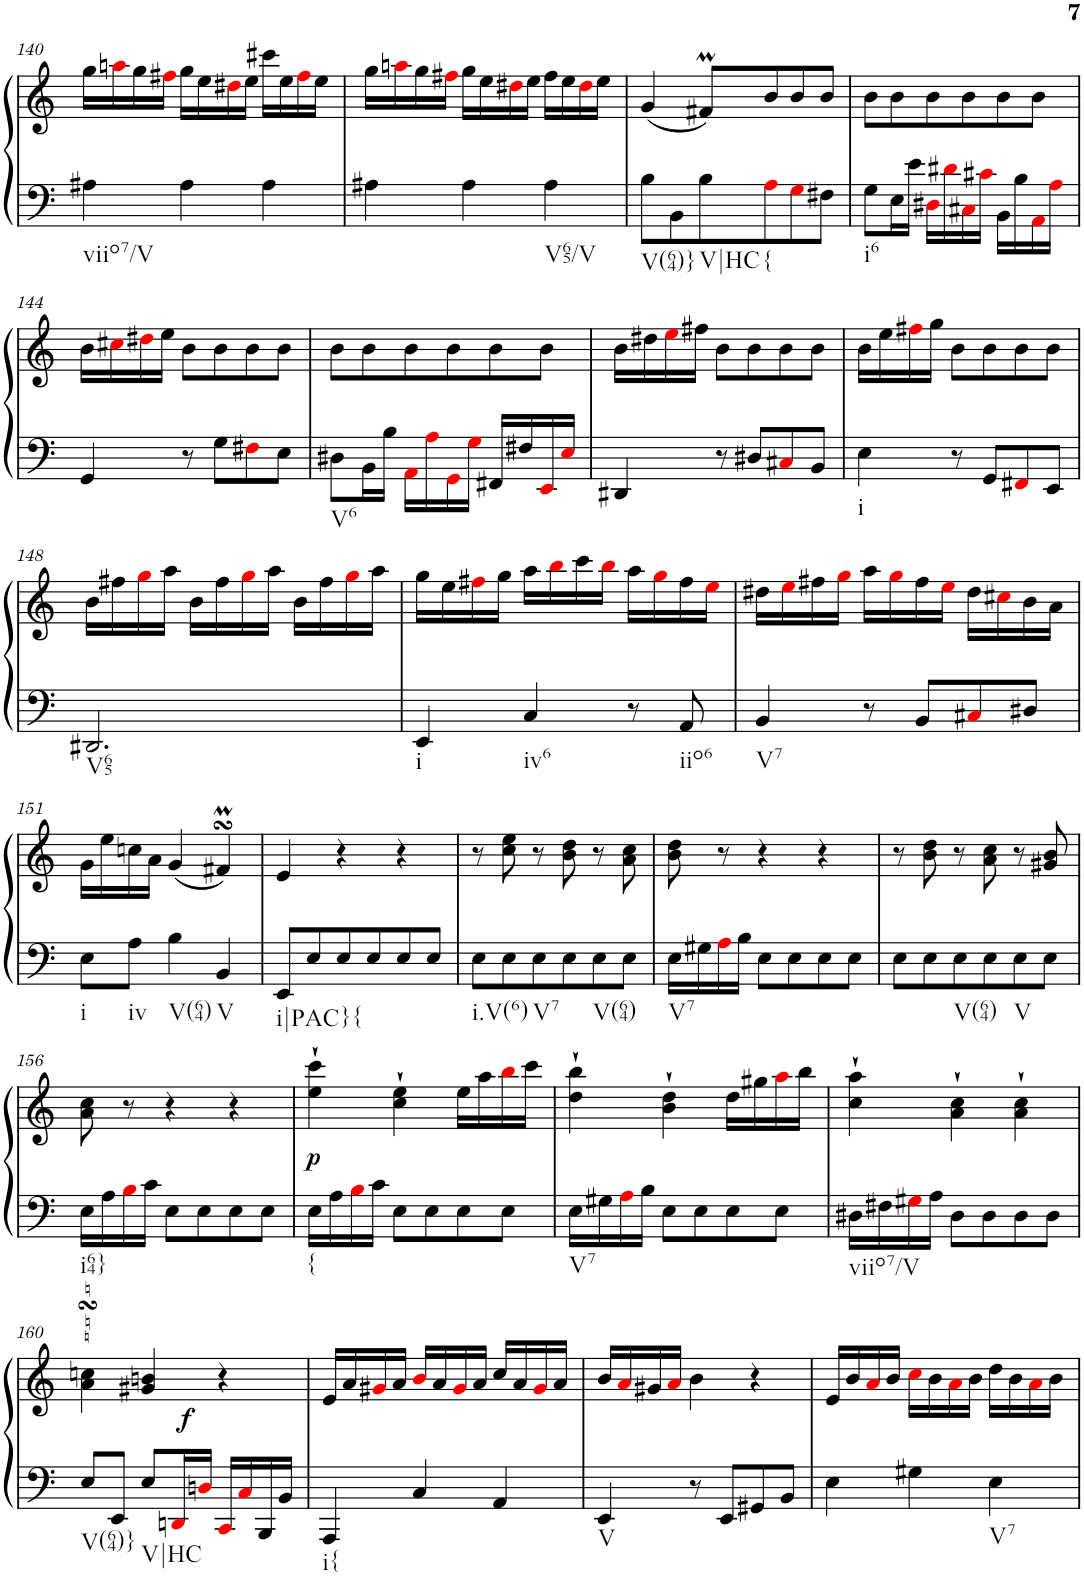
**kern	**kern	**dynam
*part1	*part1	*part1
*staff2	*staff1	*staff1/2
*I"Harpsichord	*	*
*I'Hch.	*	*
!!LO:PB:g=z
*clefF4	*clefG2	*
*k[]	*k[]	*
*M3/4	*M3/4	*
=140	=140	=140
!LO:TX:b:t=viio7/V	!	!
4A#X\	16gg\LL	.
.	16aani\	.
.	16gg\	.
.	16ff#Xi\JJ	.
4A#\	16gg\LL	.
.	16ee\	.
.	16dd#Xi\	.
.	16ee\JJ	.
4A#\	16ccc#X\LL	.
.	16ee\	.
.	16ff#i\	.
.	16ee\JJ	.
=141	=141	=141
4A#X\	16gg\LL	.
.	16aani\	.
.	16gg\	.
.	16ff#Xi\JJ	.
4A#\	16gg\LL	.
.	16ee\	.
.	16dd#Xi\	.
.	16ee\JJ	.
!LO:TX:b:t=V65/V	!	!
4A#\	16ff#\LL	.
.	16ee\	.
.	16dd#i\	.
.	16ee\JJ	.
=142	=142	=142
!LO:TX:b:t=V(64)}	!	!
8B\L	(<4g/	.
8BB\	.	.
!LO:TX:b:t=V|HC	!	!
8B\	8f#Xm/L)	.
!LO:TX:b:t={	!	!
8Ai\	8b/	.
8Gi\	8b/	.
8F#X\J	8b/J	.
=143	=143	=143
!LO:TX:b:t=i6	!	!
8G\L	8b\L	.
16E\L	8b\	.
16e\JJ	.	.
16D#Xi\LL	8b\	.
16d#Xi\	.	.
16C#Xi\	8b\	.
16c#Xi\JJ	.	.
16BB\LL	8b\	.
16B\	.	.
16AAi\	8b\J	.
16Ai\JJ	.	.
!!LO:LB:g=z
=144	=144	=144
4GG/	16b\LL	.
.	16cc#Xi\	.
.	16dd#Xi\	.
.	16ee\JJ	.
8r	8b\L	.
8G\L	8b\	.
8F#Xi\	8b\	.
8E\J	8b\J	.
=145	=145	=145
!LO:TX:b:t=V6	!	!
8D#X\L	8b\L	.
16BB\L	8b\	.
16B\JJ	.	.
16AAi\LL	8b\	.
16Ai\	.	.
16GGi\	8b\	.
16Gi\JJ	.	.
16FF#X/LL	8b\	.
16F#X/	.	.
16EEi/	8b\J	.
16Ei/JJ	.	.
=146	=146	=146
4DD#X/	16b\LL	.
.	16dd#X\	.
.	16eei\	.
.	16ff#X\JJ	.
8r	8b\L	.
8D#X/L	8b\	.
8C#Xi/	8b\	.
8BB/J	8b\J	.
=147	=147	=147
!LO:TX:b:t=i	!	!
4E\	16b\LL	.
.	16ee\	.
.	16ff#Xi\	.
.	16gg\JJ	.
8r	8b\L	.
8GG/L	8b\	.
8FF#Xi/	8b\	.
8EE/J	8b\J	.
!!LO:LB:g=z
=148	=148	=148
!LO:TX:b:t=V65	!	!
2.DD#X/	16b\LL	.
.	16ff#X\	.
.	16ggi\	.
.	16aa\JJ	.
.	16b\LL	.
.	16ff#\	.
.	16ggi\	.
.	16aa\JJ	.
.	16b\LL	.
.	16ff#\	.
.	16ggi\	.
.	16aa\JJ	.
=149	=149	=149
!LO:TX:b:t=i	!	!
4EE/	16gg\LL	.
.	16ee\	.
.	16ff#Xi\	.
.	16gg\JJ	.
!LO:TX:b:t=iv6	!	!
4C/	16aa\LL	.
.	16bbi\	.
.	16ccc\	.
.	16bbi\JJ	.
8r	16aa\LL	.
.	16ggi\	.
!LO:TX:b:t=iio6	!	!
8AA/	16ff#\	.
.	16eei\JJ	.
=150	=150	=150
!LO:TX:b:t=V7	!	!
4BB/	16dd#X\LL	.
.	16eei\	.
.	16ff#X\	.
.	16ggi\JJ	.
8r	16aa\LL	.
.	16ggi\	.
8BB/L	16ff#\	.
.	16eei\JJ	.
8C#Xi/	16dd#\LL	.
.	16cc#Xi\	.
8D#X/J	16b\	.
.	16a\JJ	.
!!LO:LB:g=z
=151	=151	=151
!LO:TX:b:t=i	!	!
8E\L	16g\LL	.
.	16ee\	.
!LO:TX:b:t=iv	!	!
8A\J	16ccn\	.
.	16a\JJ	.
!LO:TX:b:t=V(64)	!	!
4B\	(<4g/	.
!LO:TX:b:t=V	!	!
4BB/	4f#XsSsSm/)	.
=152	=152	=152
!LO:TX:b:t=i|PAC}{	!	!
8EE/L	4e/	.
8E/	.	.
8E/	4r	.
8E/	.	.
8E/	4r	.
8E/J	.	.
=153	=153	=153
!LO:TX:b:t=i.V(6)	!	!
8E\L	8r	.
8E\	8cc\ 8ee\	.
!LO:TX:b:t=V7	!	!
8E\	8r	.
8E\	8b\ 8dd\	.
!LO:TX:b:t=V(64)	!	!
8E\	8r	.
8E\J	8a\ 8cc\	.
=154	=154	=154
!LO:TX:b:t=V7	!	!
16E\LL	8b\ 8dd\	.
16G#X\	.	.
16Ai\	8r	.
16B\JJ	.	.
8E\L	4r	.
8E\	.	.
8E\	4r	.
8E\J	.	.
=155	=155	=155
8E\L	8r	.
8E\	8b\ 8dd\	.
!LO:TX:b:t=V(64)	!	!
8E\	8r	.
8E\	8a\ 8cc\	.
!LO:TX:b:t=V	!	!
8E\	8r	.
8E\J	8g#X/ 8b/	.
!!LO:LB:g=z
=156	=156	=156
!LO:TX:b:t=i64}	!	!
16E\LL	8a\ 8cc\	.
16A\	.	.
16Bi\	8r	.
16c\JJ	.	.
8E\L	4r	.
8E\	.	.
8E\	4r	.
8E\J	.	.
=157	=157	=157
!LO:TX:b:t={	!	!
!	!	!LO:DY:b
16E\LL	4ee\` 4ccc\`	p
16A\	.	.
16Bi\	.	.
16c\JJ	.	.
8E\L	4cc\` 4ee\`	.
8E\	.	.
8E\	16ee\LL	.
.	16aa\	.
8E\J	16bbi\	.
.	16ccc\JJ	.
=158	=158	=158
!LO:TX:b:t=V7	!	!
16E\LL	4dd\` 4bb\`	.
16G#X\	.	.
16Ai\	.	.
16B\JJ	.	.
8E\L	4b\` 4dd\`	.
8E\	.	.
8E\	16dd\LL	.
.	16gg#X\	.
8E\J	16aai\	.
.	16bb\JJ	.
=159	=159	=159
!LO:TX:b:t=viio7/V	!	!
16D#X\LL	4cc\` 4aa\`	.
16F#X\	.	.
16G#Xi\	.	.
16A\JJ	.	.
8D#\L	4a\` 4cc\`	.
8D#\	.	.
8D#\	4a\` 4cc\`	.
8D#\J	.	.
!!LO:LB:g=z
=160	=160	=160
!LO:TX:b:t=V(64)}	!	!
8E/L	4a\sSSS 4ccn\sSSS	.
8EE/J	.	.
!LO:TX:b:t=V|HC	!	!
8E/L	4g#X/ 4bn/	.
16DDni/L	.	.
!	!	!LO:DY:a=2
16Dni/JJ	.	f
16CCi/LL	4r	.
16Ci/	.	.
16BBB/	.	.
16BB/JJ	.	.
=161	=161	=161
!LO:TX:b:t=i{	!	!
4AAA/	16e/LL	.
.	16a/	.
.	16g#Xi/	.
.	16a/JJ	.
4C/	16bi/LL	.
.	16a/	.
.	16g#i/	.
.	16a/JJ	.
4AA/	16cc/LL	.
.	16a/	.
.	16g#i/	.
.	16a/JJ	.
=162	=162	=162
!LO:TX:b:t=V	!	!
4EE/	16b/LL	.
.	16ai/	.
.	16g#X/	.
.	16ai/JJ	.
8r	4b\	.
8EE/L	.	.
8GG#X/	4r	.
8BB/J	.	.
=163	=163	=163
4E\	16e/LL	.
.	16b/	.
.	16ai/	.
.	16b/JJ	.
4G#X\	16cci\LL	.
.	16b\	.
.	16ai\	.
.	16b\JJ	.
!LO:TX:b:t=V7	!	!
4E\	16dd\LL	.
.	16b\	.
.	16ai\	.
.	16b\JJ	.
=	=	=
*-	*-	*-
